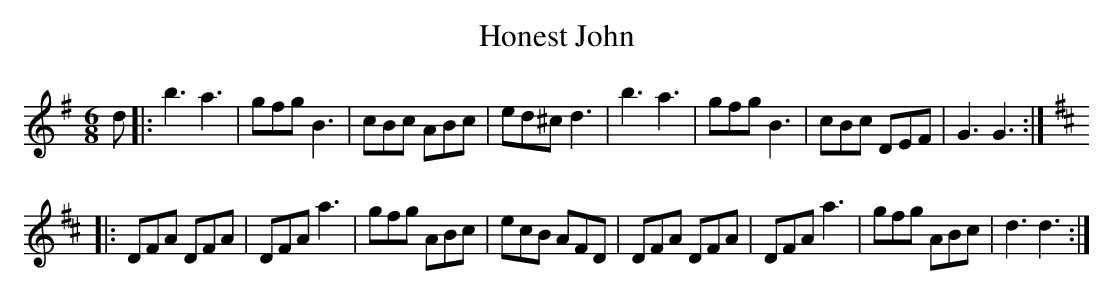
X:1
T:Honest John
M:6/8
L:1/8
K:G
d|:b3a3|gfg B3|cBc ABc|ed^cd3|b3a3 |gfg B3|cBc DEF|G3 G3:|
K:D
|:DFA DFA|DFA a3|gfg ABc|ecB AFD|DFA DFA|DFA a3|gfg ABc|d3 d3:|]
